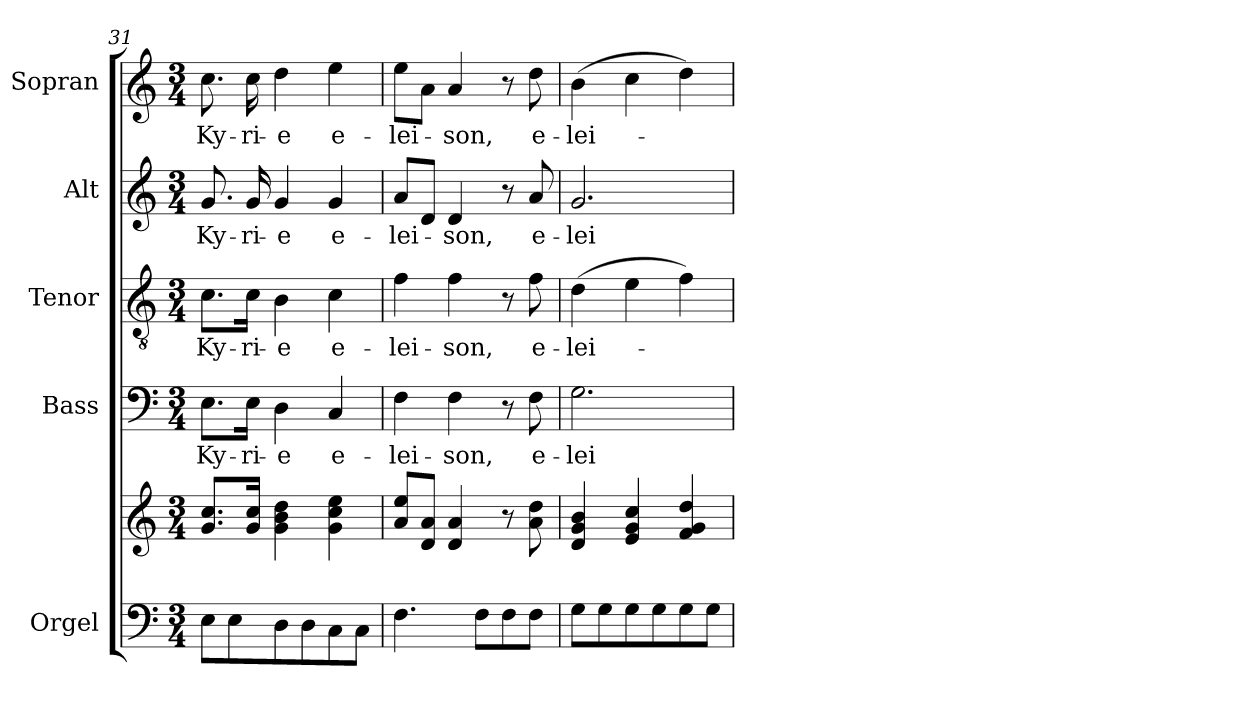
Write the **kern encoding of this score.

**kern	**kern	**kern	**text	**kern	**text	**kern	**text	**kern	**text
*part5	*part5	*part4	*part4	*part3	*part3	*part2	*part2	*part1	*part1
*staff6	*staff5	*staff4	*staff4	*staff3	*staff3	*staff2	*staff2	*staff1	*staff1
*I"Orgel	*	*I"Bass	*	*I"Tenor	*	*I"Alt	*	*I"Sopran	*
*I'Org.	*	*I'B.	*	*I'T.	*	*I'A.	*	*I'S.	*
*clefF4	*clefG2	*clefF4	*	*clefGv2	*	*clefG2	*	*clefG2	*
*k[]	*k[]	*k[]	*	*k[]	*	*k[]	*	*k[]	*
*C:	*C:	*C:	*	*C:	*	*C:	*	*C:	*
*M3/4	*M3/4	*M3/4	*	*M3/4	*	*M3/4	*	*M3/4	*
=31	=31	=31	=31	=31	=31	=31	=31	=31	=31
!	!	!	!LO:LY:b	!	!LO:LY:b	!	!LO:LY:b	!	!LO:LY:b
8E\L	8.g/ 8.cc/L	8.E\L	Ky-	8.c\L	Ky-	8.g/	Ky-	8.cc\	Ky-
8E\	.	.	.	.	.	.	.	.	.
!	!	!	!LO:LY:b	!	!LO:LY:b	!	!LO:LY:b	!	!LO:LY:b
.	16g/ 16cc/Jk	16E\Jk	-ri-	16c\Jk	-ri-	16g/	-ri-	16cc\	-ri-
!	!	!	!LO:LY:b	!	!LO:LY:b	!	!LO:LY:b	!	!LO:LY:b
8D\	4g\ 4b\ 4dd\	4D\	-e	4B\	-e	4g/	-e	4dd\	-e
8D\	.	.	.	.	.	.	.	.	.
!	!	!	!LO:LY:b	!	!LO:LY:b	!	!LO:LY:b	!	!LO:LY:b
8C\	4g\ 4cc\ 4ee\	4C/	e-	4c\	e-	4g/	e-	4ee\	e-
8C\J	.	.	.	.	.	.	.	.	.
=32	=32	=32	=32	=32	=32	=32	=32	=32	=32
!	!	!	!LO:LY:b	!	!LO:LY:b	!	!LO:LY:b	!	!LO:LY:b
4.F\	8a/ 8ee/L	4F\	-lei-	4f\	-lei-	8a/L	-lei-	8ee\L	-lei-
.	8d/ 8a/J	.	.	.	.	8d/J	.	8a\J	.
!	!	!	!LO:LY:b	!	!LO:LY:b	!	!LO:LY:b	!	!LO:LY:b
.	4d/ 4a/	4F\	-son,	4f\	-son,	4d/	-son,	4a/	-son,
8F\L	.	.	.	.	.	.	.	.	.
8F\	8r	8r	.	8r	.	8r	.	8r	.
!	!	!	!LO:LY:b	!	!LO:LY:b	!	!LO:LY:b	!	!LO:LY:b
8F\J	8a\ 8dd\	8F\	e-	8f\	e-	8a/	e-	8dd\	e-
=33	=33	=33	=33	=33	=33	=33	=33	=33	=33
!	!	!	!LO:LY:b	!	!LO:LY:b	!	!LO:LY:b	!	!LO:LY:b
8G\L	4d/ 4g/ 4b/	2.G\	-lei-	(>4d\	-lei-	2.g/	-lei-	(>4b\	-lei-
8G\	.	.	.	.	.	.	.	.	.
8G\	4e/ 4g/ 4cc/	.	.	4e\	.	.	.	4cc\	.
8G\	.	.	.	.	.	.	.	.	.
8G\	4f/ 4g/ 4dd/	.	.	4f\)	.	.	.	4dd\)	.
8G\J	.	.	.	.	.	.	.	.	.
=	=	=	=	=	=	=	=	=	=
*-	*-	*-	*-	*-	*-	*-	*-	*-	*-
